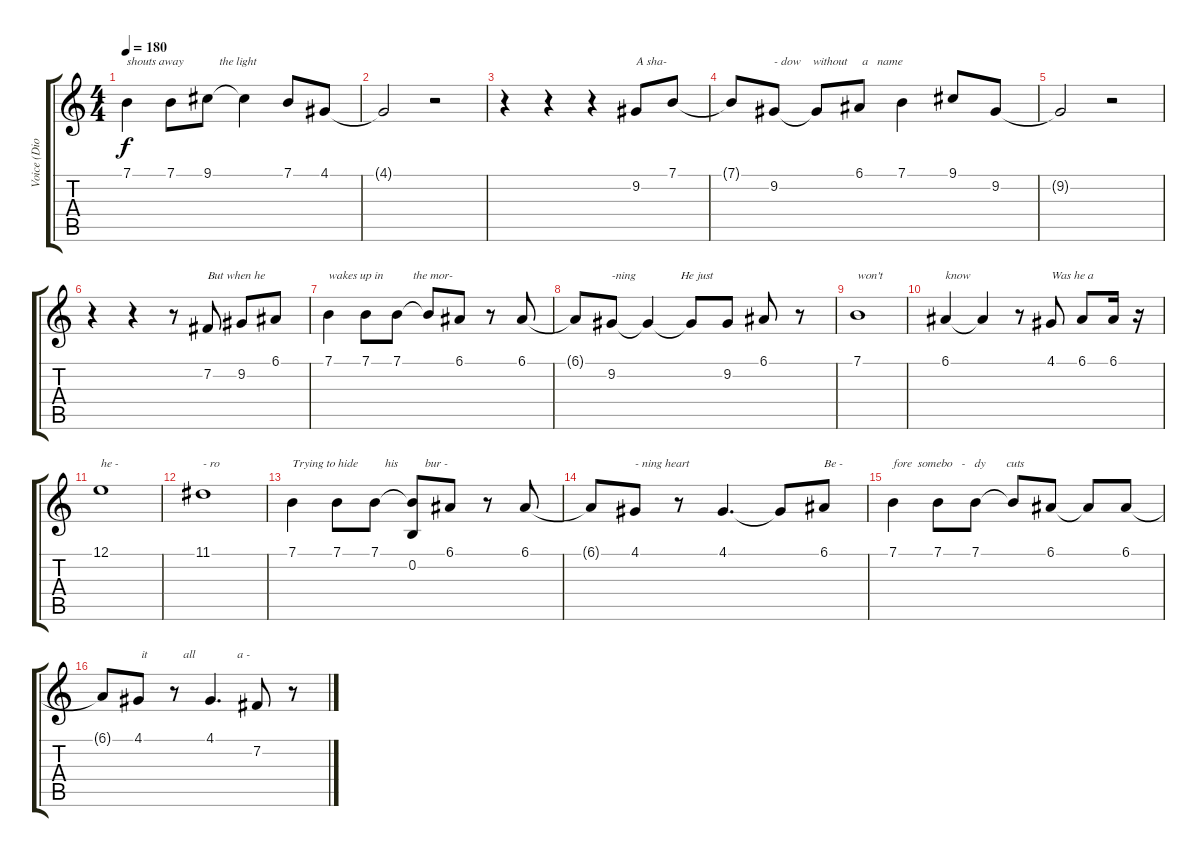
\track ("Voice (Dio)" "Voice (Dio") {instrument cello}
\staff {score tabs}
\tuning (E4 B3 G3 D3 A2 E2) {hide}
\ts (4 4)
\tempo 180
\clef g2
\ks c
7.1.4{txt "shouts away            the light" dy f} 7.1.8 9.1.8 9.1{t}.4 7.1.8 4.1.8 |
4.1{t}.2 r.2 |
r.4 r.4 r.4 9.2.8{txt "A sha-"} 7.1.8 |
7.1{t}.8 9.2.8{txt "- dow    without     a   name"} 9.2{t}.8 6.1.8 7.1.4 9.1.8 9.2.8 |
9.2{t}.2 r.2 |
r.4 r.4 r.8 7.2.8{txt "But when he"} 9.2.8 6.1.8 |
7.1.4{txt "wakes up in          the mor-"} 7.1.8 7.1.8 7.1{t}.8 6.1.8 r.8 6.1.8 |
6.1{t}.8 9.2.8{txt "-ning               He just"} 9.2{t}.4 9.2{t}.8 9.2.8 6.1.8 r.8 |
7.1.1{txt "won't"} |
6.1.4{txt "know"} 6.1{t}.4 r.8 4.1.8{txt "Was he a"} 6.1.8 6.1.16 r.16 |
12.1.1{txt "he - "} |
11.1.1{txt "- ro"} |
7.1.4{txt "Trying to hide         his         bur -"} 7.1.8 7.1.8 (7.1{t} 0.2).8 6.1.8 r.8 6.1.8 |
6.1{t}.8 4.1.8{txt "- ning heart"} r.8 4.1.4{d} 4.1{t}.8 6.1.8{txt "Be - "} |
7.1.4{txt "fore  somebo   -   dy       cuts"} 7.1.8 7.1.8 7.1{t}.8 6.1.8 6.1{t}.8 6.1.8 |
6.1{t}.8 4.1.8{txt " it            all              a -"} r.8 4.1.4{d} 7.2.8 r.8
